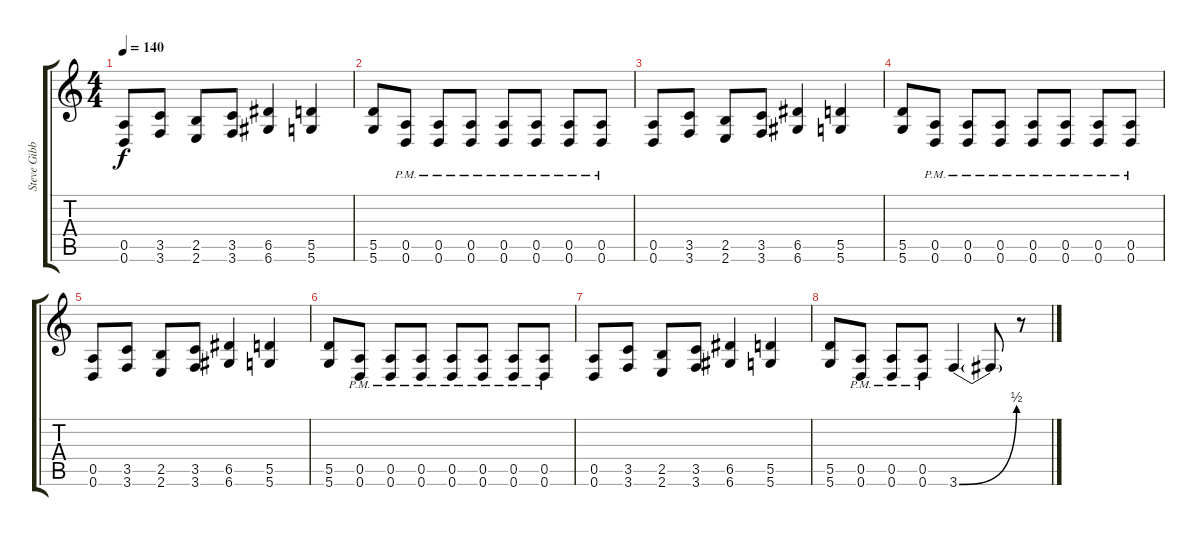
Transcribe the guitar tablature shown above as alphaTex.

\track ("Steve Gibb (lead guitar)" "Steve Gibb") {instrument overdrivenguitar}
\staff {score tabs}
\tuning (E4 B3 G3 D3 A2 D2) {hide}
\ts (4 4)
\tempo 140
\clef g2
\ks c
(0.5 0.6).8{dy f} (3.5 3.6).8 (2.5 2.6).8 (3.5 3.6).8 (6.5 6.6).4 (5.5 5.6).4 |
(5.5 5.6).8 (0.5{pm} 0.6{pm}).8 (0.5{pm} 0.6{pm}).8 (0.5{pm} 0.6{pm}).8 (0.5{pm} 0.6{pm}).8 (0.5{pm} 0.6{pm}).8 (0.5{pm} 0.6{pm}).8 (0.5{pm} 0.6{pm}).8 |
(0.5 0.6).8 (3.5 3.6).8 (2.5 2.6).8 (3.5 3.6).8 (6.5 6.6).4 (5.5 5.6).4 |
(5.5 5.6).8 (0.5{pm} 0.6{pm}).8 (0.5{pm} 0.6{pm}).8 (0.5{pm} 0.6{pm}).8 (0.5{pm} 0.6{pm}).8 (0.5{pm} 0.6{pm}).8 (0.5{pm} 0.6{pm}).8 (0.5{pm} 0.6{pm}).8 |
(0.5 0.6).8 (3.5 3.6).8 (2.5 2.6).8 (3.5 3.6).8 (6.5 6.6).4 (5.5 5.6).4 |
(5.5 5.6).8 (0.5{pm} 0.6{pm}).8 (0.5{pm} 0.6{pm}).8 (0.5{pm} 0.6{pm}).8 (0.5{pm} 0.6{pm}).8 (0.5{pm} 0.6{pm}).8 (0.5{pm} 0.6{pm}).8 (0.5{pm} 0.6{pm}).8 |
(0.5 0.6).8 (3.5 3.6).8 (2.5 2.6).8 (3.5 3.6).8 (6.5 6.6).4 (5.5 5.6).4 |
(5.5 5.6).8 (0.5{pm} 0.6{pm}).8 (0.5{pm} 0.6{pm}).8 (0.5{pm} 0.6{pm}).8 3.6{be (bend 0 0 60 2)}.4 3.6{t}.8 r.8
